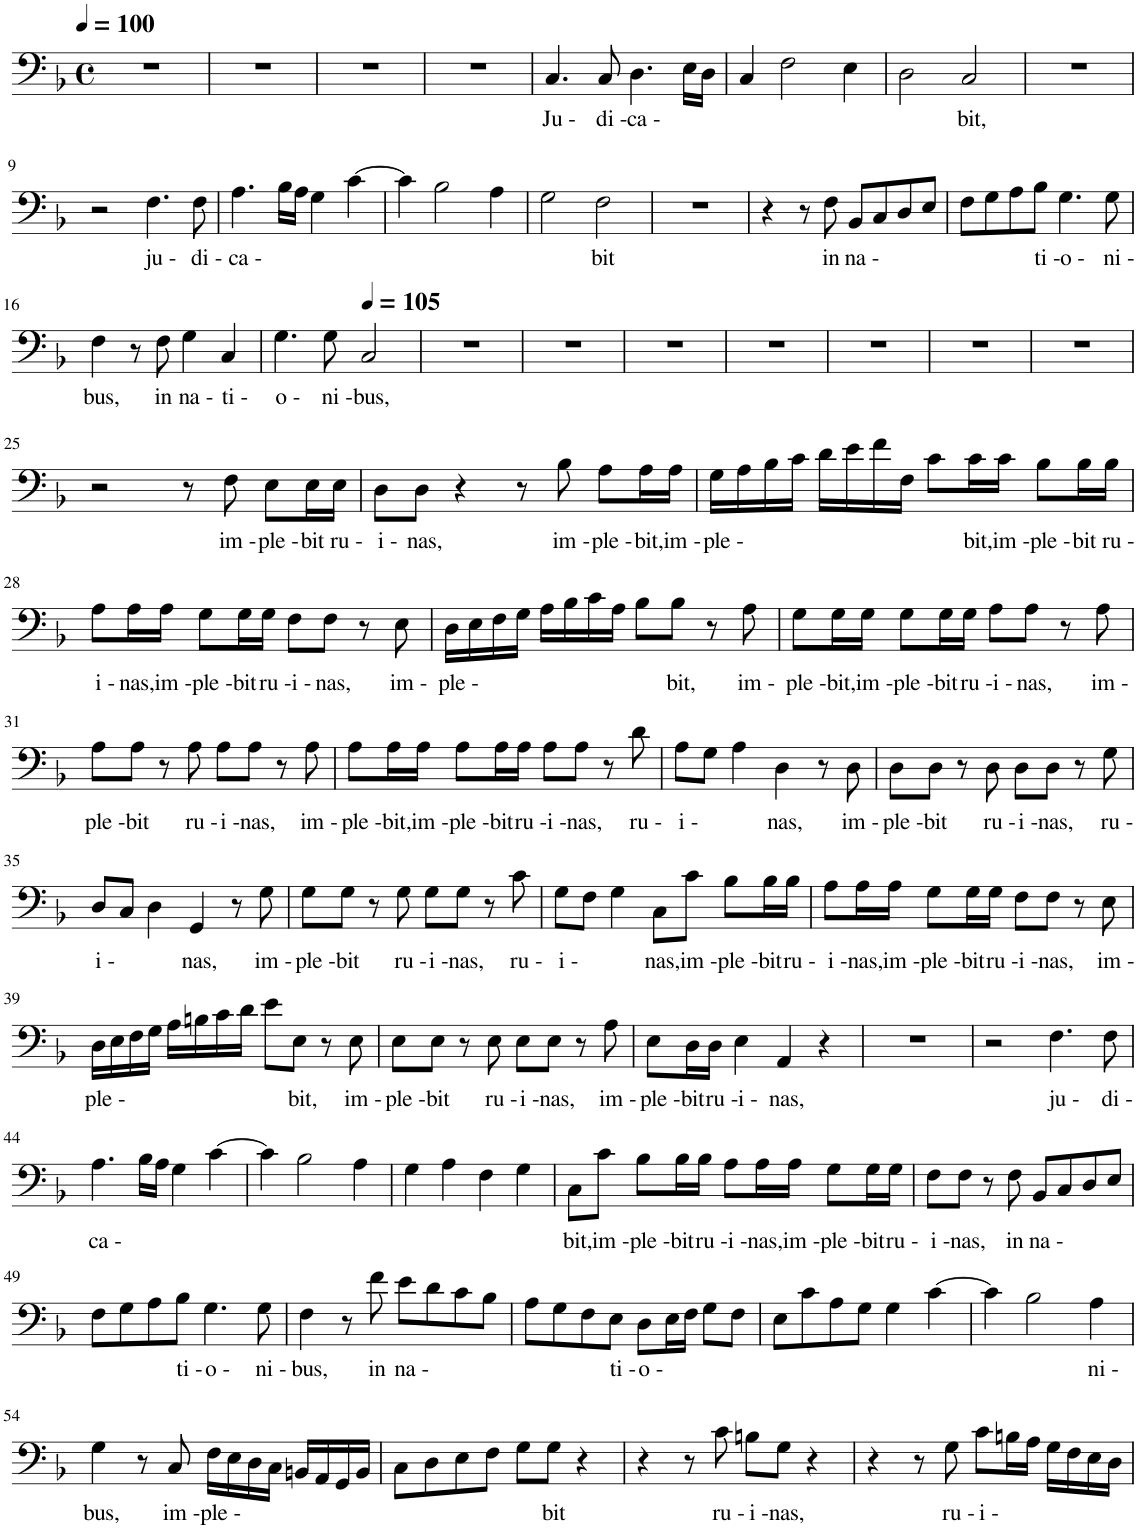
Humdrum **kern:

**kern	**text
*part1	*part1
*staff1	*staff1
*I"Baryton, Bass	*
*I'Bar.	*
*clefF4	*
*k[b-]	*
*M4/4	*
*met(c)	*
*MM100	*
=1	=1
1r	.
=2	=2
1r	.
=3	=3
1r	.
=4	=4
1r	.
=5	=5
!	!LO:LY:b
4.C/	Ju -
!	!LO:LY:b
8C/	di -
!	!LO:LY:b
4.D\	ca -
16E\LL	.
16D\JJ	.
=6	=6
4C/	.
2F\	.
4E\	.
=7	=7
2D\	.
!	!LO:LY:b
2C/	bit,
=8	=8
1r	.
!!LO:LB:g=z
=9	=9
2r	.
!	!LO:LY:b
4.F\	ju -
!	!LO:LY:b
8F\	di -
=10	=10
!	!LO:LY:b
4.A\	ca -
16B-\LL	.
16A\JJ	.
4G\	.
[4c\	.
=11	=11
4c\]	.
2B-\	.
4A\	.
=12	=12
2G\	.
!	!LO:LY:b
2F\	bit
=13	=13
1r	.
=14	=14
4r	.
8r	.
!	!LO:LY:b
8F\	in
!	!LO:LY:b
8BB-/L	na -
8C/	.
8D/	.
8E/J	.
=15	=15
8F\L	.
8G\	.
8A\	.
!	!LO:LY:b
8B-\J	ti -
!	!LO:LY:b
4.G\	o -
!	!LO:LY:b
8G\	ni -
!!LO:LB:g=z
=16	=16
!	!LO:LY:b
4F\	bus,
8r	.
!	!LO:LY:b
8F\	in
!	!LO:LY:b
4G\	na -
!	!LO:LY:b
4C/	ti -
=17	=17
!	!LO:LY:b
4.G\	o -
!	!LO:LY:b
8G\	ni -
*MM105	*
!	!LO:LY:b
2C/	bus,
=18	=18
1r	.
=19	=19
1r	.
=20	=20
1r	.
=21	=21
1r	.
=22	=22
1r	.
=23	=23
1r	.
=24	=24
1r	.
!!LO:LB:g=z
=25	=25
2r	.
8r	.
!	!LO:LY:b
8F\	im -
!	!LO:LY:b
8E\L	ple -
!	!LO:LY:b
16E\L	bit
!	!LO:LY:b
16E\JJ	ru -
=26	=26
!	!LO:LY:b
8D\L	i -
!	!LO:LY:b
8D\J	nas,
4r	.
8r	.
!	!LO:LY:b
8B-\	im -
!	!LO:LY:b
8A\L	ple -
!	!LO:LY:b
16A\L	bit,
!	!LO:LY:b
16A\JJ	im -
=27	=27
!	!LO:LY:b
16G\LL	ple -
16A\	.
16B-\	.
16c\JJ	.
16d\LL	.
16e\	.
16f\	.
16F\JJ	.
8c\L	.
!	!LO:LY:b
16c\L	bit,
!	!LO:LY:b
16c\JJ	im -
!	!LO:LY:b
8B-\L	ple -
!	!LO:LY:b
16B-\L	bit
!	!LO:LY:b
16B-\JJ	ru -
!!LO:LB:g=z
=28	=28
!	!LO:LY:b
8A\L	i -
!	!LO:LY:b
16A\L	nas,
!	!LO:LY:b
16A\JJ	im -
!	!LO:LY:b
8G\L	ple -
!	!LO:LY:b
16G\L	bit
!	!LO:LY:b
16G\JJ	ru -
!	!LO:LY:b
8F\L	i -
!	!LO:LY:b
8F\J	nas,
8r	.
!	!LO:LY:b
8E\	im -
=29	=29
!	!LO:LY:b
16D\LL	ple -
16E\	.
16F\	.
16G\JJ	.
16A\LL	.
16B-\	.
16c\	.
16A\JJ	.
8B-\L	.
!	!LO:LY:b
8B-\J	bit,
8r	.
!	!LO:LY:b
8A\	im -
=30	=30
!	!LO:LY:b
8G\L	ple -
!	!LO:LY:b
16G\L	bit,
!	!LO:LY:b
16G\JJ	im -
!	!LO:LY:b
8G\L	ple -
!	!LO:LY:b
16G\L	bit
!	!LO:LY:b
16G\JJ	ru -
!	!LO:LY:b
8A\L	i -
!	!LO:LY:b
8A\J	nas,
8r	.
!	!LO:LY:b
8A\	im -
!!LO:LB:g=z
=31	=31
!	!LO:LY:b
8A\L	ple -
!	!LO:LY:b
8A\J	bit
8r	.
!	!LO:LY:b
8A\	ru -
!	!LO:LY:b
8A\L	i -
!	!LO:LY:b
8A\J	nas,
8r	.
!	!LO:LY:b
8A\	im -
=32	=32
!	!LO:LY:b
8A\L	ple -
!	!LO:LY:b
16A\L	bit,
!	!LO:LY:b
16A\JJ	im -
!	!LO:LY:b
8A\L	ple -
!	!LO:LY:b
16A\L	bit
!	!LO:LY:b
16A\JJ	ru -
!	!LO:LY:b
8A\L	i -
!	!LO:LY:b
8A\J	nas,
8r	.
!	!LO:LY:b
8d\	ru -
=33	=33
!	!LO:LY:b
8A\L	i -
8G\J	.
4A\	.
!	!LO:LY:b
4D\	nas,
8r	.
!	!LO:LY:b
8D\	im -
=34	=34
!	!LO:LY:b
8D\L	ple -
!	!LO:LY:b
8D\J	bit
8r	.
!	!LO:LY:b
8D\	ru -
!	!LO:LY:b
8D\L	i -
!	!LO:LY:b
8D\J	nas,
8r	.
!	!LO:LY:b
8G\	ru -
!!LO:LB:g=z
=35	=35
!	!LO:LY:b
8D/L	i -
8C/J	.
4D\	.
!	!LO:LY:b
4GG/	nas,
8r	.
!	!LO:LY:b
8G\	im -
=36	=36
!	!LO:LY:b
8G\L	ple -
!	!LO:LY:b
8G\J	bit
8r	.
!	!LO:LY:b
8G\	ru -
!	!LO:LY:b
8G\L	i -
!	!LO:LY:b
8G\J	nas,
8r	.
!	!LO:LY:b
8c\	ru -
=37	=37
!	!LO:LY:b
8G\L	i -
8F\J	.
4G\	.
!	!LO:LY:b
8C\L	nas,
!	!LO:LY:b
8c\J	im -
!	!LO:LY:b
8B-\L	ple -
!	!LO:LY:b
16B-\L	bit
!	!LO:LY:b
16B-\JJ	ru -
=38	=38
!	!LO:LY:b
8A\L	i -
!	!LO:LY:b
16A\L	nas,
!	!LO:LY:b
16A\JJ	im -
!	!LO:LY:b
8G\L	ple -
!	!LO:LY:b
16G\L	bit
!	!LO:LY:b
16G\JJ	ru -
!	!LO:LY:b
8F\L	i -
!	!LO:LY:b
8F\J	nas,
8r	.
!	!LO:LY:b
8E\	im -
!!LO:LB:g=z
=39	=39
!	!LO:LY:b
16D\LL	ple -
16E\	.
16F\	.
16G\JJ	.
16A\LL	.
16Bn\	.
16c\	.
16d\JJ	.
8e\L	.
!	!LO:LY:b
8E\J	bit,
8r	.
!	!LO:LY:b
8E\	im -
=40	=40
!	!LO:LY:b
8E\L	ple -
!	!LO:LY:b
8E\J	bit
8r	.
!	!LO:LY:b
8E\	ru -
!	!LO:LY:b
8E\L	i -
!	!LO:LY:b
8E\J	nas,
8r	.
!	!LO:LY:b
8A\	im -
=41	=41
!	!LO:LY:b
8E\L	ple -
!	!LO:LY:b
16D\L	bit
!	!LO:LY:b
16D\JJ	ru -
!	!LO:LY:b
4E\	i -
!	!LO:LY:b
4AA/	nas,
4r	.
=42	=42
1r	.
=43	=43
2r	.
!	!LO:LY:b
4.F\	ju -
!	!LO:LY:b
8F\	di -
!!LO:LB:g=z
=44	=44
!	!LO:LY:b
4.A\	ca -
16B-\LL	.
16A\JJ	.
4G\	.
[4c\	.
=45	=45
4c\]	.
2B-\	.
4A\	.
=46	=46
4G\	.
4A\	.
4F\	.
4G\	.
=47	=47
!	!LO:LY:b
8C\L	bit,
!	!LO:LY:b
8c\J	im -
!	!LO:LY:b
8B-\L	ple -
!	!LO:LY:b
16B-\L	bit
!	!LO:LY:b
16B-\JJ	ru -
!	!LO:LY:b
8A\L	i -
!	!LO:LY:b
16A\L	nas,
!	!LO:LY:b
16A\JJ	im -
!	!LO:LY:b
8G\L	ple -
!	!LO:LY:b
16G\L	bit
!	!LO:LY:b
16G\JJ	ru -
=48	=48
!	!LO:LY:b
8F\L	i -
!	!LO:LY:b
8F\J	nas,
8r	.
!	!LO:LY:b
8F\	in
!	!LO:LY:b
8BB-/L	na -
8C/	.
8D/	.
8E/J	.
!!LO:LB:g=z
=49	=49
8F\L	.
8G\	.
8A\	.
!	!LO:LY:b
8B-\J	ti -
!	!LO:LY:b
4.G\	o -
!	!LO:LY:b
8G\	ni -
=50	=50
!	!LO:LY:b
4F\	bus,
8r	.
!	!LO:LY:b
8f\	in
!	!LO:LY:b
8e\L	na -
8d\	.
8c\	.
8B-\J	.
=51	=51
8A\L	.
8G\	.
8F\	.
!	!LO:LY:b
8E\J	ti -
!	!LO:LY:b
8D\L	o -
16E\L	.
16F\JJ	.
8G\L	.
8F\J	.
=52	=52
8E\L	.
8c\	.
8A\	.
8G\J	.
4G\	.
[4c\	.
=53	=53
4c\]	.
2B-\	.
!	!LO:LY:b
4A\	ni -
!!LO:LB:g=z
=54	=54
!	!LO:LY:b
4G\	bus,
8r	.
!	!LO:LY:b
8C/	im -
!	!LO:LY:b
16F\LL	ple -
16E\	.
16D\	.
16C\JJ	.
16BBn/LL	.
16AA/	.
16GG/	.
16BB/JJ	.
=55	=55
8C\L	.
8D\	.
8E\	.
8F\J	.
8G\L	.
!	!LO:LY:b
8G\J	bit
4r	.
=56	=56
4r	.
8r	.
!	!LO:LY:b
8c\	ru -
!	!LO:LY:b
8Bn\L	i -
!	!LO:LY:b
8G\J	nas,
4r	.
=57	=57
4r	.
8r	.
!	!LO:LY:b
8G\	ru -
!	!LO:LY:b
8c\L	i -
16Bn\L	.
16A\JJ	.
16G\LL	.
16F\	.
16E\	.
16D\JJ	.
=	=
*-	*-
